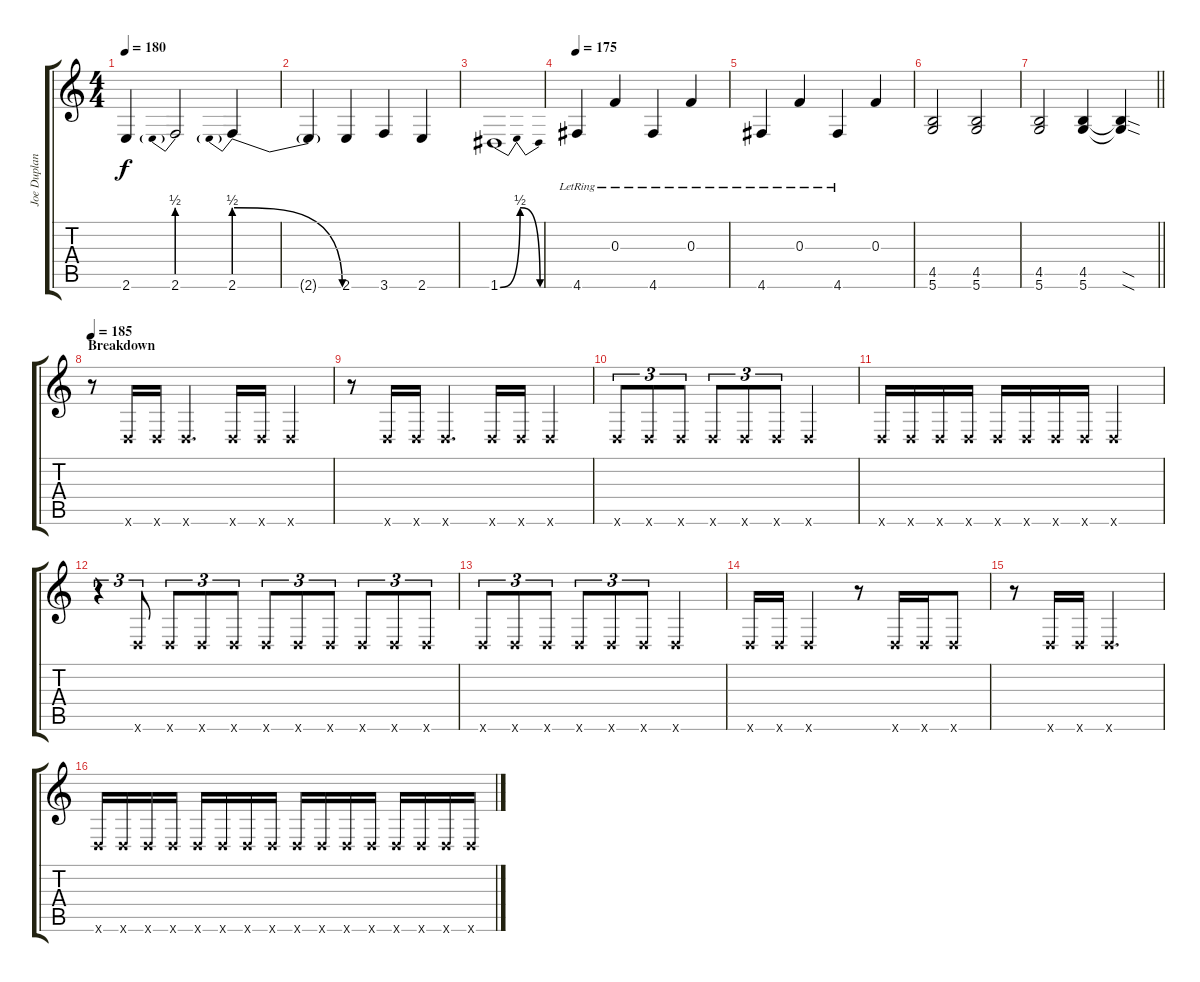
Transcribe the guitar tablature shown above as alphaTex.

\track ("Joe Duplantier" "Joe Duplan") {instrument overdrivenguitar}
\staff {score tabs}
\tuning (D4 A3 F3 C3 G2 D2) {hide}
\ts (4 4)
\tempo 180
\clef g2
\ks c
2.6{t}.4{dy f} 2.6{be (prebend 0 2 60 2)}.2 2.6{be (prebendrelease 0 2 60 0)}.4 |
2.6{t}.4 2.6.4 3.6.4 2.6.4 |
1.6{be (bendrelease 0 0 30 2 30 2 60 0)}.1 |
\tempo 175
4.6{lr}.4 0.3{lr}.4 4.6{lr}.4 0.3{lr}.4 |
4.6{lr}.4 0.3{lr}.4 4.6{lr}.4 0.3.4 |
(4.5 5.6).2 (4.5 5.6).2 |
\barLineRight lightlight
(4.5 5.6).2 (4.5 5.6).4 (4.5{sod t} 5.6{sod t}).4 |
\section ("" "Breakdown")
\tempo 185
r.8 0.6{x}.16 0.6{x}.16 0.6{x}.4{d} 0.6{x}.16 0.6{x}.16 0.6{x}.4 |
r.8 0.6{x}.16 0.6{x}.16 0.6{x}.4{d} 0.6{x}.16 0.6{x}.16 0.6{x}.4 |
0.6{x}.8{tu (3 2)} 0.6{x}.8{tu (3 2)} 0.6{x}.8{tu (3 2)} 0.6{x}.8{tu (3 2)} 0.6{x}.8{tu (3 2)} 0.6{x}.8{tu (3 2)} 0.6{x}.2 |
0.6{x}.16 0.6{x}.16 0.6{x}.16 0.6{x}.16 0.6{x}.16 0.6{x}.16 0.6{x}.16 0.6{x}.16 0.6{x}.2 |
r.4{tu (3 2)} 0.6{x}.8{tu (3 2)} 0.6{x}.8{tu (3 2)} 0.6{x}.8{tu (3 2)} 0.6{x}.8{tu (3 2)} 0.6{x}.8{tu (3 2)} 0.6{x}.8{tu (3 2)} 0.6{x}.8{tu (3 2)} 0.6{x}.8{tu (3 2)} 0.6{x}.8{tu (3 2)} 0.6{x}.8{tu (3 2)} |
0.6{x}.8{tu (3 2)} 0.6{x}.8{tu (3 2)} 0.6{x}.8{tu (3 2)} 0.6{x}.8{tu (3 2)} 0.6{x}.8{tu (3 2)} 0.6{x}.8{tu (3 2)} 0.6{x}.2 |
0.6{x}.16 0.6{x}.16 0.6{x}.2 r.8 0.6{x}.16 0.6{x}.16 0.6{x}.8 |
r.8 0.6{x}.16 0.6{x}.16 0.6{x}.2{d} |
0.6{x}.16 0.6{x}.16 0.6{x}.16 0.6{x}.16 0.6{x}.16 0.6{x}.16 0.6{x}.16 0.6{x}.16 0.6{x}.16 0.6{x}.16 0.6{x}.16 0.6{x}.16 0.6{x}.16 0.6{x}.16 0.6{x}.16 0.6{x}.16
